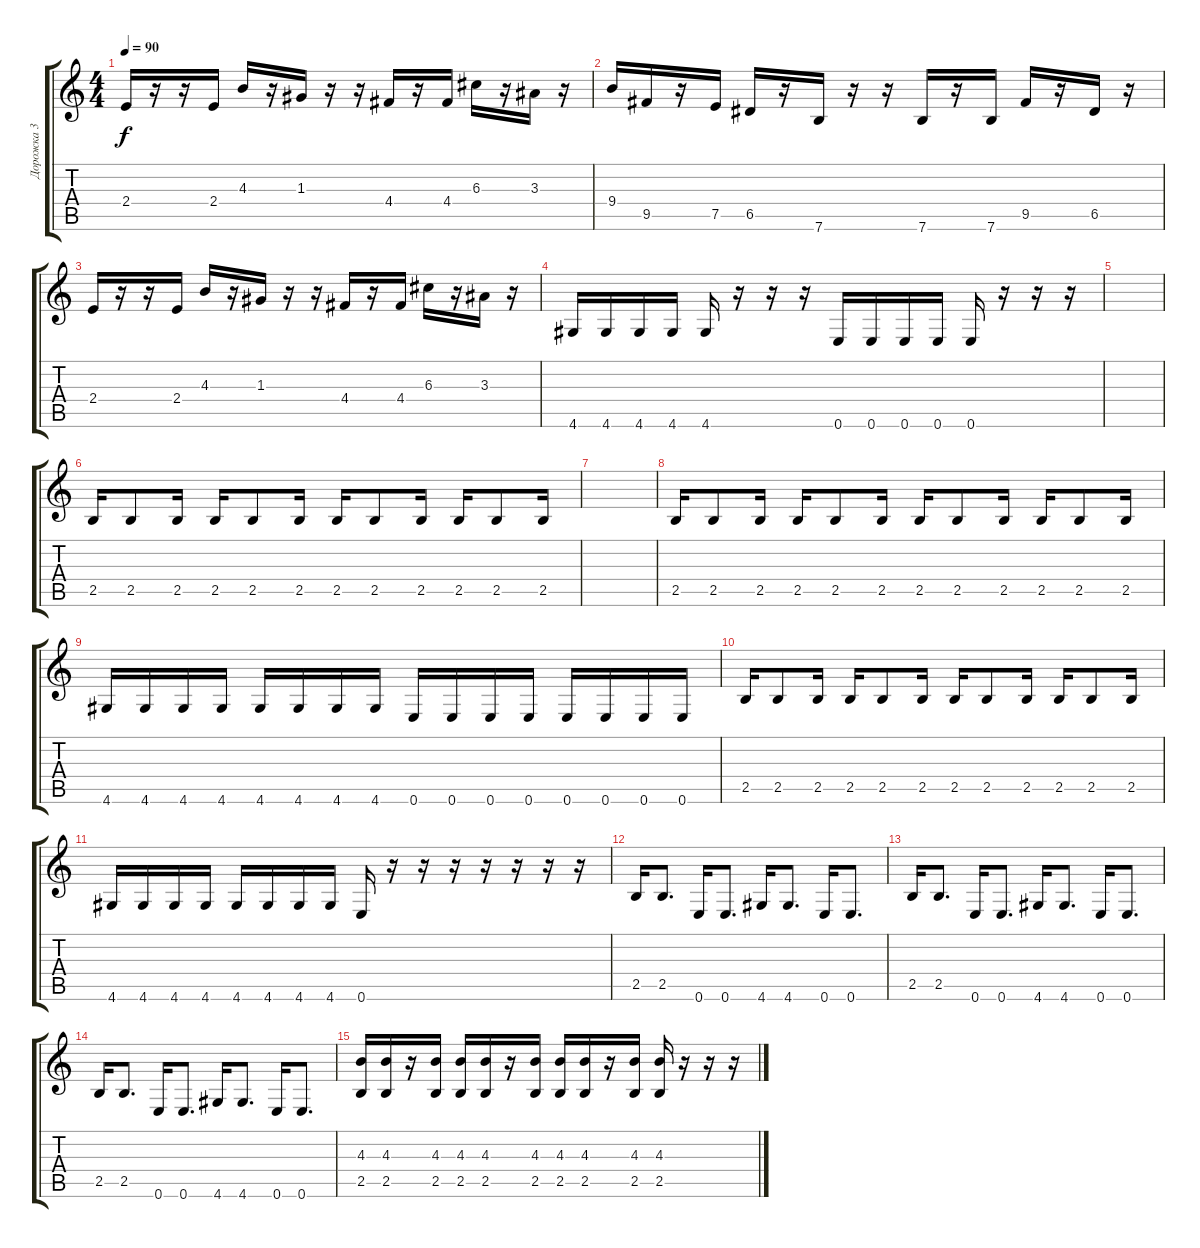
\track ("Дорожка 3" "Дорожка 3") {instrument electricbasspick}
\staff {score tabs}
\tuning (E4 B3 G3 D3 A2 E2) {hide}
\ts (4 4)
\tempo 90
\clef g2
\ks c
2.4.16{dy f} r.16 r.16 2.4.16 4.3.16 r.16 1.3.16 r.16 r.16 4.4.16 r.16 4.4.16 6.3.16 r.16 3.3.16 r.16 |
9.4.16 9.5.16 r.16 7.5.16 6.5.16 r.16 7.6.16 r.16 r.16 7.6.16 r.16 7.6.16 9.5.16 r.16 6.5.16 r.16 |
2.4.16 r.16 r.16 2.4.16 4.3.16 r.16 1.3.16 r.16 r.16 4.4.16 r.16 4.4.16 6.3.16 r.16 3.3.16 r.16 |
4.6.16 4.6.16 4.6.16 4.6.16 4.6.16 r.16 r.16 r.16 0.6.16 0.6.16 0.6.16 0.6.16 0.6.16 r.16 r.16 r.16 |
|
2.5.16 2.5.8 2.5.16 2.5.16 2.5.8 2.5.16 2.5.16 2.5.8 2.5.16 2.5.16 2.5.8 2.5.16 |
|
2.5.16 2.5.8 2.5.16 2.5.16 2.5.8 2.5.16 2.5.16 2.5.8 2.5.16 2.5.16 2.5.8 2.5.16 |
4.6.16 4.6.16 4.6.16 4.6.16 4.6.16 4.6.16 4.6.16 4.6.16 0.6.16 0.6.16 0.6.16 0.6.16 0.6.16 0.6.16 0.6.16 0.6.16 |
2.5.16 2.5.8 2.5.16 2.5.16 2.5.8 2.5.16 2.5.16 2.5.8 2.5.16 2.5.16 2.5.8 2.5.16 |
4.6.16 4.6.16 4.6.16 4.6.16 4.6.16 4.6.16 4.6.16 4.6.16 0.6.16 r.16 r.16 r.16 r.16 r.16 r.16 r.16 |
2.5.16 2.5.8{d} 0.6.16 0.6.8{d} 4.6.16 4.6.8{d} 0.6.16 0.6.8{d} |
2.5.16 2.5.8{d} 0.6.16 0.6.8{d} 4.6.16 4.6.8{d} 0.6.16 0.6.8{d} |
2.5.16 2.5.8{d} 0.6.16 0.6.8{d} 4.6.16 4.6.8{d} 0.6.16 0.6.8{d} |
(4.3 2.5).16 (4.3 2.5).16 r.16 (4.3 2.5).16 (4.3 2.5).16 (4.3 2.5).16 r.16 (4.3 2.5).16 (4.3 2.5).16 (4.3 2.5).16 r.16 (4.3 2.5).16 (4.3 2.5).16 r.16 r.16 r.16
